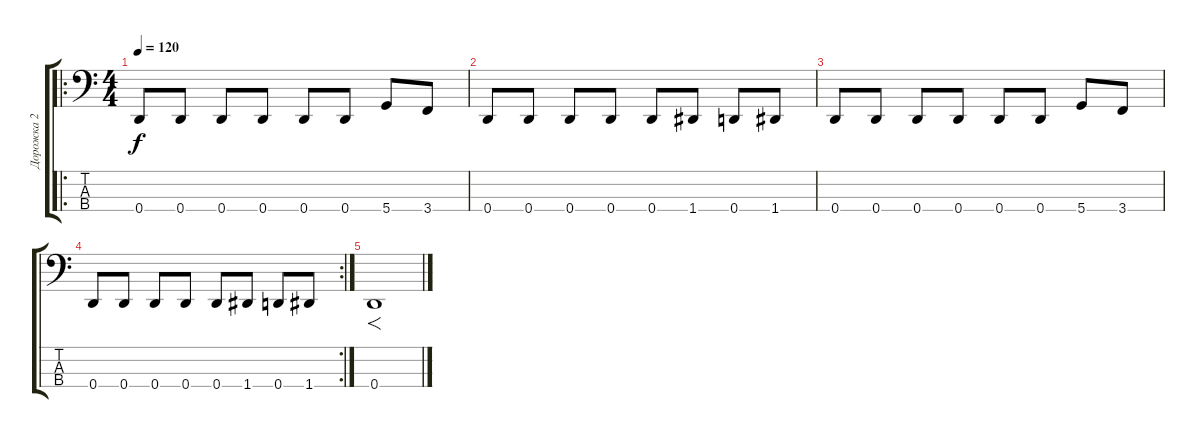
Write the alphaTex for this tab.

\track ("Дорожка 2" "Дорожка 2") {instrument electricbassfinger}
\staff {score tabs}
\tuning (G2 D2 A1 D1) {hide}
\ro
\ts (4 4)
\tempo 120
\clef f4
\ks c
0.4.8{dy f} 0.4.8 0.4.8 0.4.8 0.4.8 0.4.8 5.4.8 3.4.8 |
0.4.8 0.4.8 0.4.8 0.4.8 0.4.8 1.4.8 0.4.8 1.4.8 |
0.4.8 0.4.8 0.4.8 0.4.8 0.4.8 0.4.8 5.4.8 3.4.8 |
\rc 2
0.4.8 0.4.8 0.4.8 0.4.8 0.4.8 1.4.8 0.4.8 1.4.8 |
0.4.1{f}
